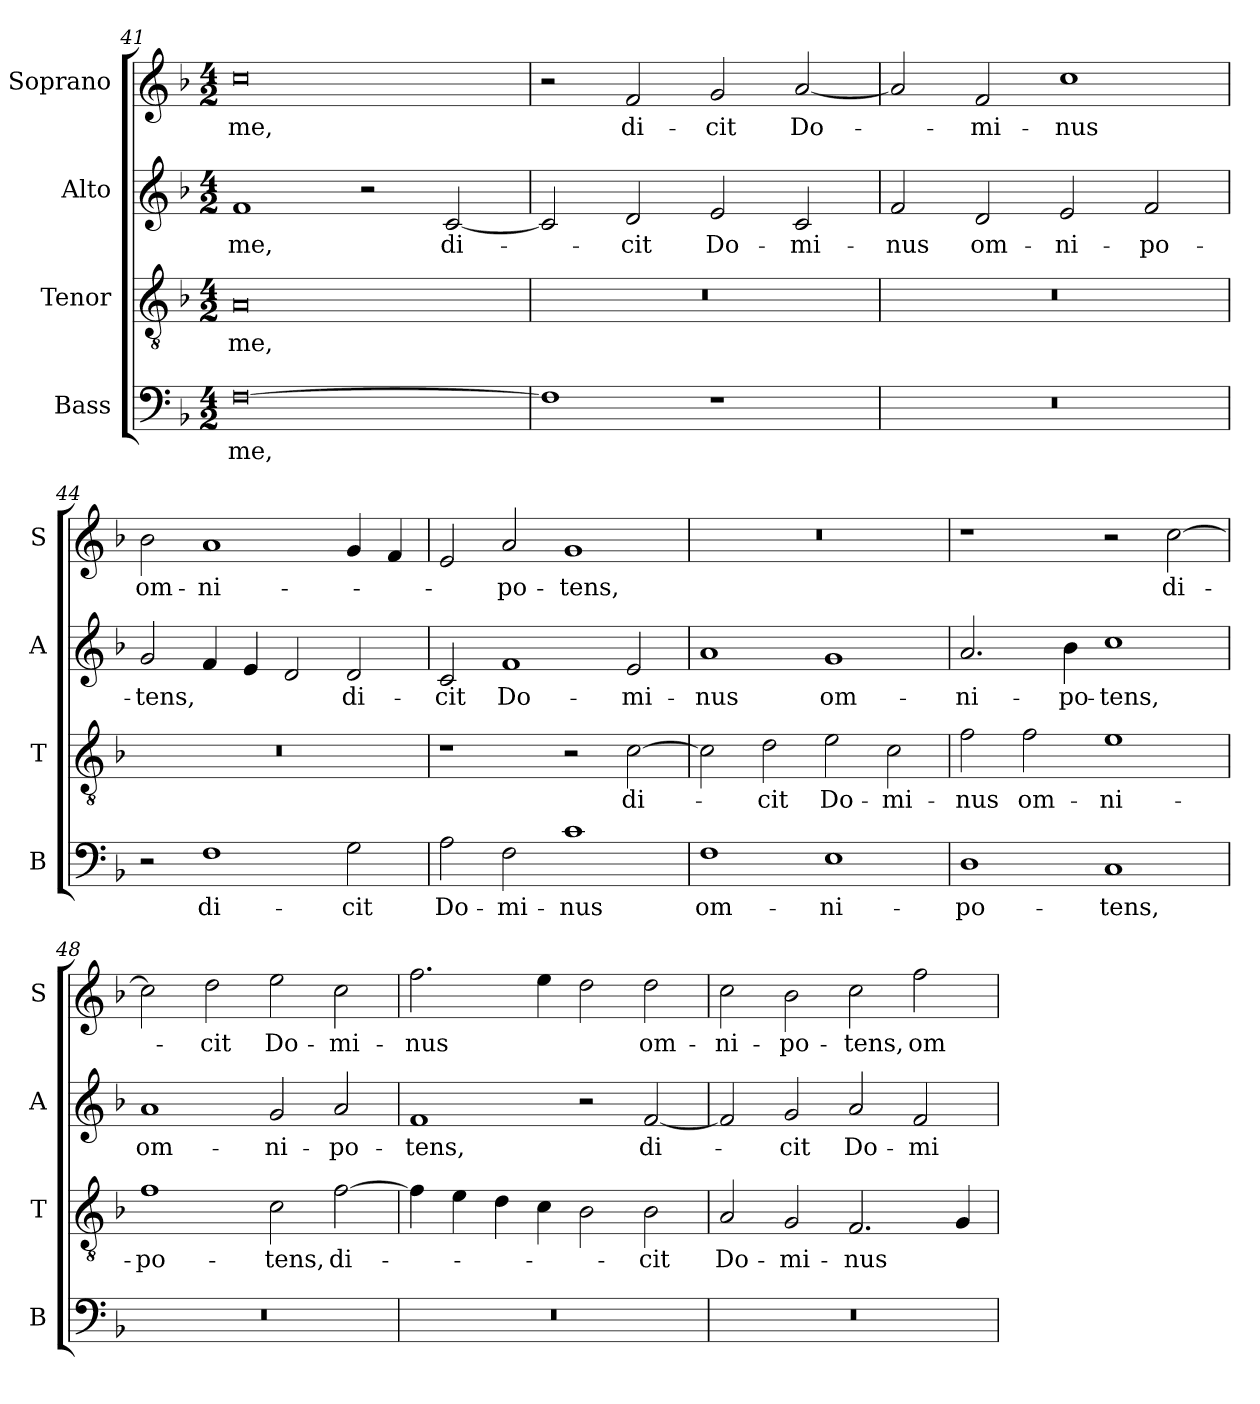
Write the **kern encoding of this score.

**kern	**text	**kern	**text	**kern	**text	**kern	**text
*part4	*part4	*part3	*part3	*part2	*part2	*part1	*part1
*staff4	*staff4	*staff3	*staff3	*staff2	*staff2	*staff1	*staff1
*I"Bass	*	*I"Tenor	*	*I"Alto	*	*I"Soprano	*
*I'B	*	*I'T	*	*I'A	*	*I'S	*
*clefF4	*	*clefGv2	*	*clefG2	*	*clefG2	*
*k[b-]	*	*k[b-]	*	*k[b-]	*	*k[b-]	*
*F:	*	*F:	*	*F:	*	*F:	*
*M4/2	*	*M4/2	*	*M4/2	*	*M4/2	*
=41	=41	=41	=41	=41	=41	=41	=41
!	!LO:LY:b	!	!LO:LY:b	!	!LO:LY:b	!	!LO:LY:b
[0F	me,	0A	me,	1f	me,	0cc	me,
.	.	.	.	2r	.	.	.
!	!	!	!	!	!LO:LY:b	!	!
.	.	.	.	[2c/	di-	.	.
=42	=42	=42	=42	=42	=42	=42	=42
1F]	.	0r	.	2c/]	.	2r	.
!	!	!	!	!	!LO:LY:b	!	!LO:LY:b
.	.	.	.	2d/	-cit	2f/	di-
!	!	!	!	!	!LO:LY:b	!	!LO:LY:b
1r	.	.	.	2e/	Do-	2g/	-cit
!	!	!	!	!	!LO:LY:b	!	!LO:LY:b
.	.	.	.	2c/	-mi-	[2a/	Do-
!!LO:LB:g=z
=43	=43	=43	=43	=43	=43	=43	=43
!	!	!	!	!	!LO:LY:b	!	!
0r	.	0r	.	2f/	-nus	2a/]	.
!	!	!	!	!	!LO:LY:b	!	!LO:LY:b
.	.	.	.	2d/	om-	2f/	-mi-
!	!	!	!	!	!LO:LY:b	!	!LO:LY:b
.	.	.	.	2e/	-ni-	1cc	-nus
!	!	!	!	!	!LO:LY:b	!	!
.	.	.	.	2f/	-po-	.	.
=44	=44	=44	=44	=44	=44	=44	=44
!	!	!	!	!	!LO:LY:b	!	!LO:LY:b
2r	.	0r	.	2g/	-tens,	2b-\	om-
!	!LO:LY:b	!	!	!	!	!	!LO:LY:b
1F	di-	.	.	4f/	.	1a	-ni-
.	.	.	.	4e/	.	.	.
.	.	.	.	2d/	.	.	.
!	!LO:LY:b	!	!	!	!LO:LY:b	!	!
2G\	-cit	.	.	2d/	di-	4g/	.
.	.	.	.	.	.	4f/	.
=45	=45	=45	=45	=45	=45	=45	=45
!	!LO:LY:b	!	!	!	!LO:LY:b	!	!
2A\	Do-	1r	.	2c/	-cit	2e/	.
!	!LO:LY:b	!	!	!	!LO:LY:b	!	!LO:LY:b
2F\	-mi-	.	.	1f	Do-	2a/	-po-
!	!LO:LY:b	!	!	!	!	!	!LO:LY:b
1c	-nus	2r	.	.	.	1g	-tens,
!	!	!	!LO:LY:b	!	!LO:LY:b	!	!
.	.	[2c\	di-	2e/	-mi-	.	.
=46	=46	=46	=46	=46	=46	=46	=46
!	!LO:LY:b	!	!	!	!LO:LY:b	!	!
1F	om-	2c\]	.	1a	-nus	0r	.
!	!	!	!LO:LY:b	!	!	!	!
.	.	2d\	-cit	.	.	.	.
!	!LO:LY:b	!	!LO:LY:b	!	!LO:LY:b	!	!
1E	-ni-	2e\	Do-	1g	om-	.	.
!	!	!	!LO:LY:b	!	!	!	!
.	.	2c\	-mi-	.	.	.	.
!!LO:LB:g=z
=47	=47	=47	=47	=47	=47	=47	=47
!	!LO:LY:b	!	!LO:LY:b	!	!LO:LY:b	!	!
1D	-po-	2f\	-nus	2.a/	-ni-	1r	.
!	!	!	!LO:LY:b	!	!	!	!
.	.	2f\	om-	.	.	.	.
!	!	!	!	!	!LO:LY:b	!	!
.	.	.	.	4b-\	-po-	.	.
!	!LO:LY:b	!	!LO:LY:b	!	!LO:LY:b	!	!
1C	-tens,	1e	-ni-	1cc	-tens,	2r	.
!	!	!	!	!	!	!	!LO:LY:b
.	.	.	.	.	.	[2cc\	di-
=48	=48	=48	=48	=48	=48	=48	=48
!	!	!	!LO:LY:b	!	!LO:LY:b	!	!
0r	.	1f	-po-	1a	om-	2cc\]	.
!	!	!	!	!	!	!	!LO:LY:b
.	.	.	.	.	.	2dd\	-cit
!	!	!	!LO:LY:b	!	!LO:LY:b	!	!LO:LY:b
.	.	2c\	-tens,	2g/	-ni-	2ee\	Do-
!	!	!	!LO:LY:b	!	!LO:LY:b	!	!LO:LY:b
.	.	[2f\	di-	2a/	-po-	2cc\	-mi-
=49	=49	=49	=49	=49	=49	=49	=49
!	!	!	!	!	!LO:LY:b	!	!LO:LY:b
0r	.	4f\]	.	1f	-tens,	2.ff\	-nus
.	.	4e\	.	.	.	.	.
.	.	4d\	.	.	.	.	.
.	.	4c\	.	.	.	4ee\	.
.	.	2B-\	.	2r	.	2dd\	.
!	!	!	!LO:LY:b	!	!LO:LY:b	!	!LO:LY:b
.	.	2B-\	-cit	[2f/	di-	2dd\	om-
=50	=50	=50	=50	=50	=50	=50	=50
!	!	!	!LO:LY:b	!	!	!	!LO:LY:b
0r	.	2A/	Do-	2f/]	.	2cc\	-ni-
!	!	!	!LO:LY:b	!	!LO:LY:b	!	!LO:LY:b
.	.	2G/	-mi-	2g/	-cit	2b-\	-po-
!	!	!	!LO:LY:b	!	!LO:LY:b	!	!LO:LY:b
.	.	2.F/	-nus	2a/	Do-	2cc\	-tens,
!	!	!	!	!	!LO:LY:b	!	!LO:LY:b
.	.	.	.	2f/	-mi-	2ff\	om-
.	.	4G/	.	.	.	.	.
=	=	=	=	=	=	=	=
*-	*-	*-	*-	*-	*-	*-	*-
